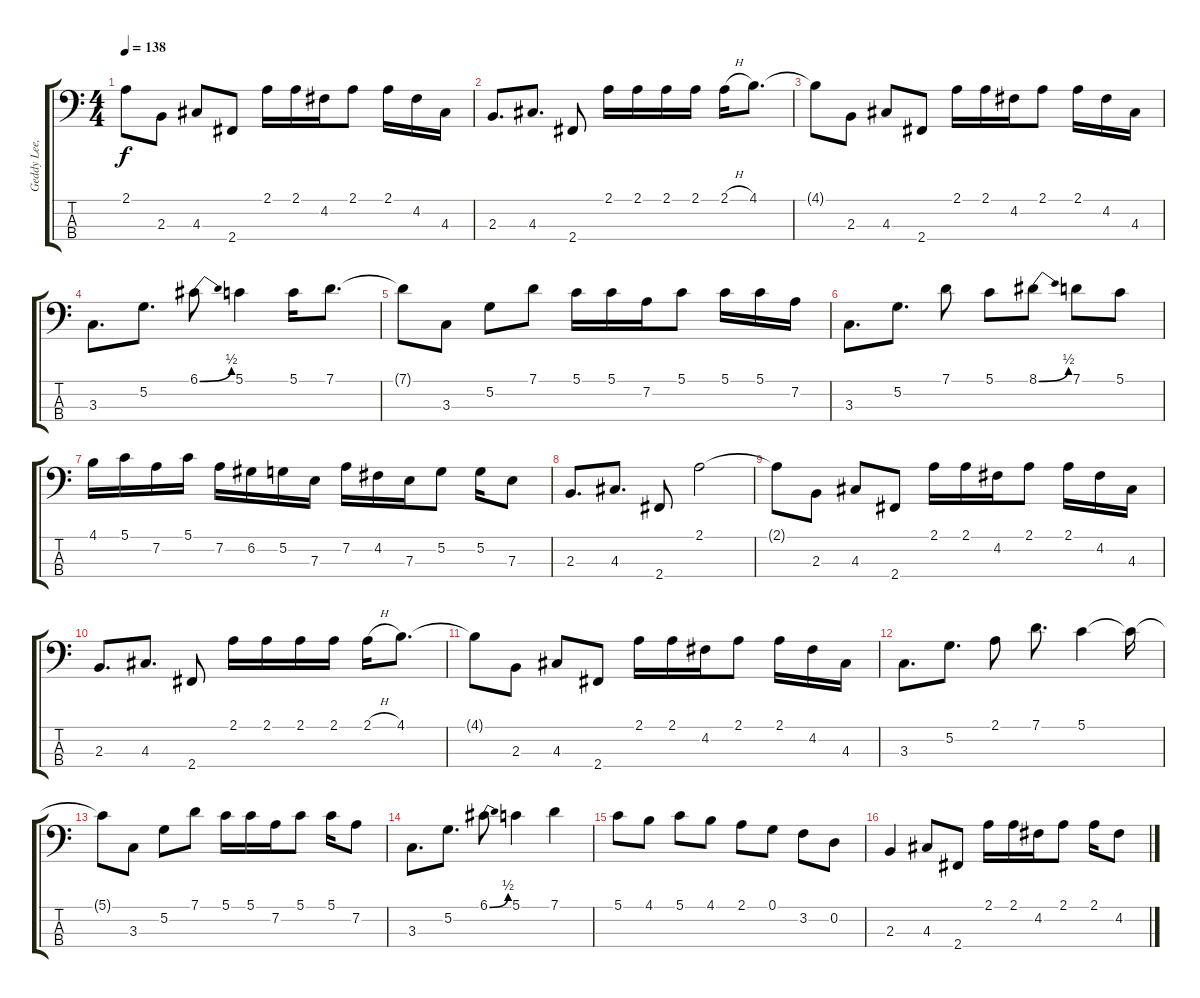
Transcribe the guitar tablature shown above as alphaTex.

\track ("Geddy Lee, Bajo" "Geddy Lee,") {instrument electricbassfinger}
\staff {score tabs}
\tuning (G2 D2 A1 E1) {hide}
\ts (4 4)
\tempo 138
\clef f4
\ks c
2.1{t}.8{dy f} 2.3.8 4.3.8 2.4.8 2.1.16 2.1.16 4.2.16 2.1.8 2.1.16 4.2.16 4.3.16 |
2.3.8{d} 4.3.8{d} 2.4.8 2.1.16 2.1.16 2.1.16 2.1.16 2.1{h}.16 4.1.8{d} |
4.1{t}.8 2.3.8 4.3.8 2.4.8 2.1.16 2.1.16 4.2.16 2.1.8 2.1.16 4.2.16 4.3.16 |
3.3.8{d} 5.2.8{d} 6.1{be (bend 0 0 60 2)}.8 5.1.4 5.1.16 7.1.8{d} |
7.1{t}.8 3.3.8 5.2.8 7.1.8 5.1.16 5.1.16 7.2.16 5.1.8 5.1.16 5.1.16 7.2.16 |
3.3.8{d} 5.2.8{d} 7.1.8 5.1.8 8.1{be (bend 0 0 60 2)}.8 7.1.8 5.1.8 |
4.1.16 5.1.16 7.2.16 5.1.16 7.2.16 6.2.16 5.2.16 7.3.16 7.2.16 4.2.16 7.3.16 5.2.8 5.2.16 7.3.8 |
2.3.8{d} 4.3.8{d} 2.4.8 2.1.2 |
2.1{t}.8 2.3.8 4.3.8 2.4.8 2.1.16 2.1.16 4.2.16 2.1.8 2.1.16 4.2.16 4.3.16 |
2.3.8{d} 4.3.8{d} 2.4.8 2.1.16 2.1.16 2.1.16 2.1.16 2.1{h}.16 4.1.8{d} |
4.1{t}.8 2.3.8 4.3.8 2.4.8 2.1.16 2.1.16 4.2.16 2.1.8 2.1.16 4.2.16 4.3.16 |
3.3.8{d} 5.2.8{d} 2.1.8 7.1.8{d} 5.1.4 5.1{t}.16 |
5.1{t}.8 3.3.8 5.2.8 7.1.8 5.1.16 5.1.16 7.2.16 5.1.8 5.1.16 7.2.8 |
3.3.8{d} 5.2.8{d} 6.1{be (bend 0 0 60 2)}.8 5.1.4 7.1.4 |
5.1.8 4.1.8 5.1.8 4.1.8 2.1.8 0.1.8 3.2.8 0.2.8 |
2.3.4 4.3.8 2.4.8 2.1.16 2.1.16 4.2.16 2.1.8 2.1.16 4.2.8
